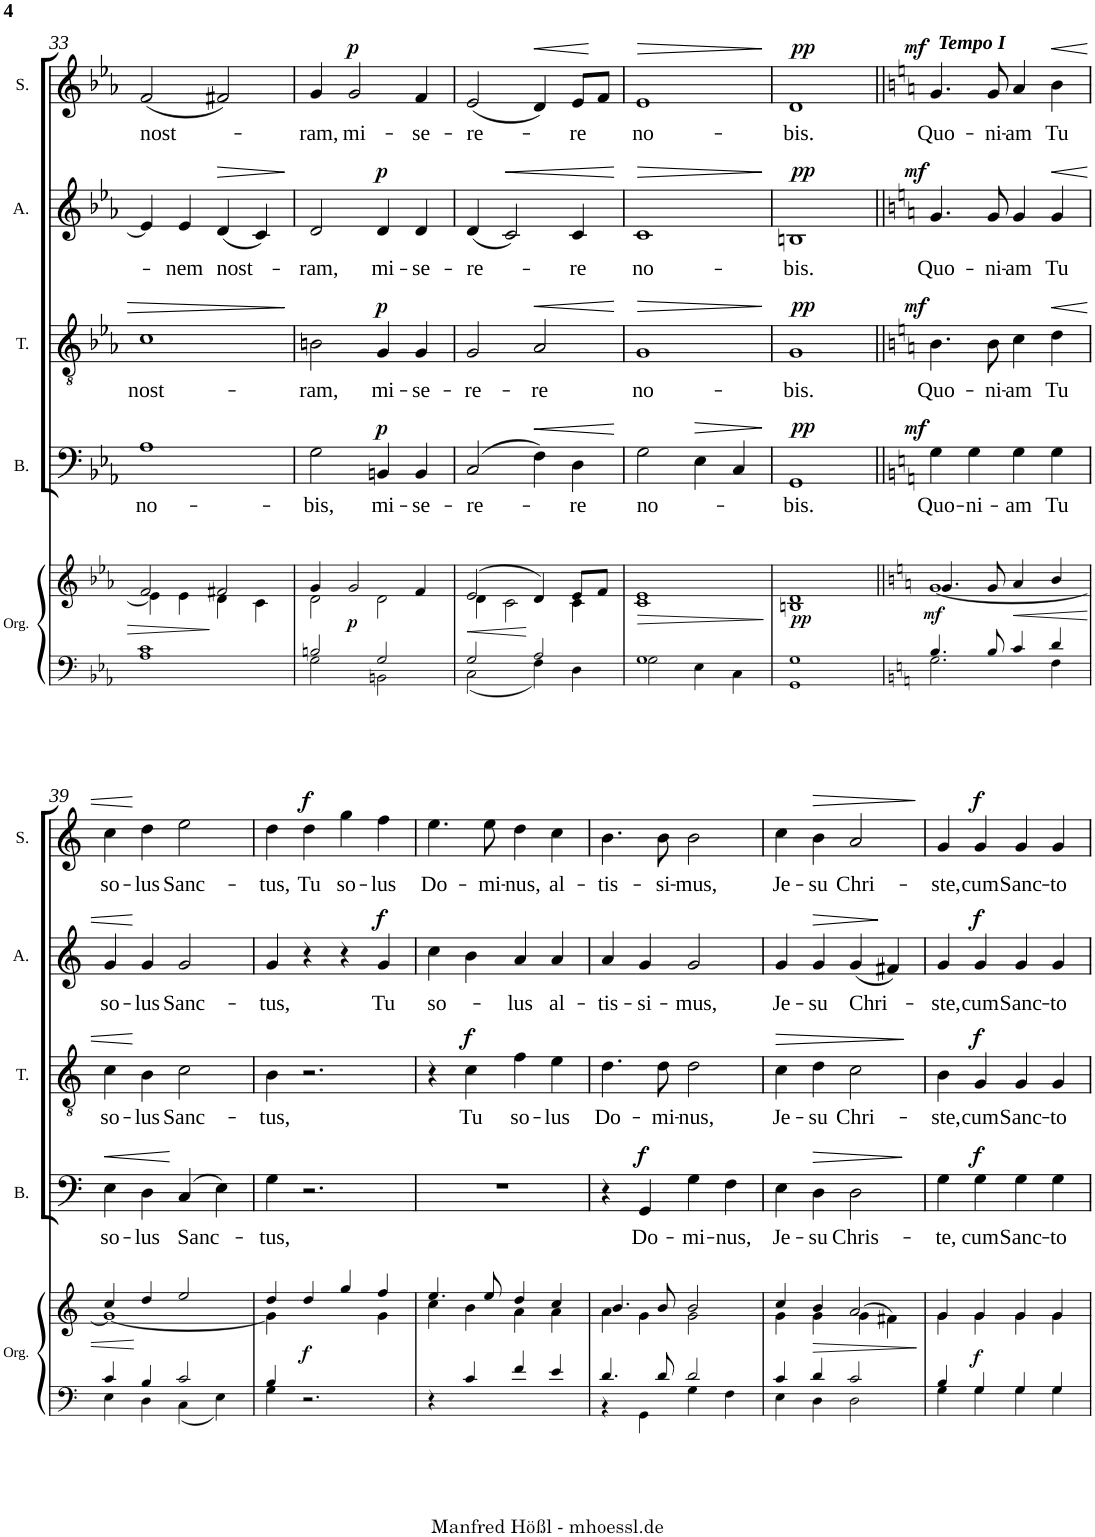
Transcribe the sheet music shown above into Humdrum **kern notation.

**kern	**kern	**dynam	**kern	**text	**dynam	**kern	**text	**dynam	**kern	**text	**dynam	**kern	**text	**dynam
*part5	*part5	*part5	*part4	*part4	*part4	*part3	*part3	*part3	*part2	*part2	*part2	*part1	*part1	*part1
*staff6	*staff5	*staff5/6	*staff4	*staff4	*staff4	*staff3	*staff3	*staff3	*staff2	*staff2	*staff2	*staff1	*staff1	*staff1
*I"Organ	*	*	*I"Bass	*	*	*I"Tenor	*	*	*I"Alto	*	*	*I"Soprano	*	*
*I'Org.	*	*	*I'B.	*	*	*I'T.	*	*	*I'A.	*	*	*I'S.	*	*
!!LO:PB:g=z
*clefF4	*clefG2	*	*clefF4	*	*	*clefGv2	*	*	*clefG2	*	*	*clefG2	*	*
*k[b-e-a-]	*k[b-e-a-]	*	*k[b-e-a-]	*	*	*k[b-e-a-]	*	*	*k[b-e-a-]	*	*	*k[b-e-a-]	*	*
*E-:	*E-:	*	*E-:	*	*	*E-:	*	*	*E-:	*	*	*E-:	*	*
*M4/4	*M4/4	*	*M4/4	*	*	*M4/4	*	*	*M4/4	*	*	*M4/4	*	*
*met(c)	*met(c)	*	*met(c)	*	*	*met(c)	*	*	*met(c)	*	*	*met(c)	*	*
=33	=33	=33	=33	=33	=33	=33	=33	=33	=33	=33	=33	=33	=33	=33
*^	*^	*	*	*	*	*	*	*	*	*	*	*	*	*
!	!	!	!	!	!	!LO:LY:b	!	!	!LO:LY:b	!	!	!	!	!	!LO:LY:b	!
1c	1A-	2f/	4e-\]	.	1A-	no-	.	1c	nost-	.	4e-/]	.	.	(<2f/	nost-	.
!	!	!	!	!	!	!	!	!	!	!	!	!LO:LY:b	!	!	!	!
.	.	.	4e-\	.	.	.	.	.	.	.	4e-/	-nem	.	.	.	.
!	!	!	!	!	!	!	!	!	!	!	!	!LO:LY:b	!LO:HP:b	!	!	!
.	.	2f#X/	4d\	.	.	.	.	.	.	.	(<4d/	nost-	>	2f#X/)	.	.
.	.	.	4c\	.	.	.	.	.	.	.	4c/)	.	.	.	.	.
=34	=34	=34	=34	=34	=34	=34	=34	=34	=34	=34	=34	=34	=34	=34	=34	=34
!	!	!	!	!	!	!LO:LY:b	!	!	!LO:LY:b	!	!	!LO:LY:b	!	!	!LO:LY:b	!
2Bn/	2G\	4g/	2d\	.	2G\	-bis,	.	2Bn\	-ram,	.	2d/	-ram,	.	4g/	-ram,	.
!	!	!	!	!LO:DY:b	!	!	!	!	!	!	!	!	!	!	!LO:LY:b	!LO:DY:a
.	.	2g/	.	p	.	.	.	.	.	.	.	.	.	2g/	mi-	p
!	!	!	!	!	!	!LO:LY:b	!LO:DY:a	!	!LO:LY:b	!LO:DY:a	!	!LO:LY:b	!LO:DY:a	!	!	!
2G/	2BBn\	.	2d\	.	4BBn/	mi-	p	4G/	mi-	p	4d/	mi-	p	.	.	.
!	!	!	!	!	!	!LO:LY:b	!	!	!LO:LY:b	!	!	!LO:LY:b	!	!	!LO:LY:b	!
.	.	4f/	.	.	4BB/	-se-	.	4G/	-se-	.	4d/	-se-	.	4f/	-se-	.
=35	=35	=35	=35	=35	=35	=35	=35	=35	=35	=35	=35	=35	=35	=35	=35	=35
!	!	!	!	!LO:HP:b	!	!LO:LY:b	!	!	!LO:LY:b	!	!	!LO:LY:b	!	!	!LO:LY:b	!
2G/	2C\	(2e-/	4d\	<	(2C/	-re-	.	2G/	-re-	.	(<4d/	-re-	.	(<2e-/	-re-	.
!	!	!	!	!	!	!	!	!	!	!	!	!	!LO:HP:b	!	!	!
.	.	.	2c\	.	.	.	.	.	.	.	2c/)	.	<	.	.	.
!	!	!	!	!	!	!	!LO:HP:b	!	!LO:LY:b	!LO:HP:b	!	!	!	!	!	!LO:HP:b
2A-/	4F\	4d/)	.	.	4F\)	.	<	2A-/	-re	<	.	.	.	4d/)	.	<
!	!	!	!	!	!	!LO:LY:b	!	!	!	!	!	!LO:LY:b	!	!	!LO:LY:b	!
.	4D\	8e-/L	4c\	.	4D\	-re	.	.	.	.	4c/	-re	.	8e-/L	-re	.
.	.	8f/J	.	.	.	.	.	.	.	.	.	.	.	8f/J	.	[
*v	*v	*	*	*	*	*	*	*	*	*	*	*	*	*	*	*
*	*v	*v	*	*	*	*	*	*	*	*	*	*	*	*	*
.	.	.	.	.	.	.	.	.	.	.	]	.	.	.
=36	=36	=36	=36	=36	=36	=36	=36	=36	=36	=36	=36	=36	=36	=36
*^	*	*	*	*	*	*	*	*	*	*	*	*	*	*
!	!	!	!LO:HP:b	!	!LO:LY:b	!	!	!LO:LY:b	!LO:HP:b	!	!LO:LY:b	!LO:HP:b	!	!LO:LY:b	!LO:HP:b
*	*	*^	*	*	*	*	*	*	*	*	*	*	*	*	*
1G	2G\	1e-	1c	>	2G\	no-	.	1G	no-	>	1c	no-	>	1e-	no-	>
!	!	!	!	!	!	!	!LO:HP:b	!	!	!	!	!	!	!	!	!
.	4E-\	.	.	.	4E-\	.	>	.	.	.	.	.	.	.	.	.
.	4C\	.	.	.	4C/	.	.	.	.	.	.	.	.	.	.	.
*v	*v	*	*	*	*	*	*	*	*	*	*	*	*	*	*	*
*	*v	*v	*	*	*	*	*	*	*	*	*	*	*	*	*
.	.	[	.	.	[	.	.	[	.	.	[	.	.	]
=37	=37	=37	=37	=37	=37	=37	=37	=37	=37	=37	=37	=37	=37	=37
*^	*^	*	*	*	*	*	*	*	*	*	*	*	*	*
!	!	!	!	!LO:DY:b	!	!LO:LY:b	!LO:DY:a	!	!LO:LY:b	!LO:DY:a	!	!LO:LY:b	!LO:DY:a	!	!LO:LY:b	!LO:DY:a
1G	1GG	1d	1Bn	pp	1GG	-bis.	pp	1G	-bis.	pp	1Bn	-bis.	pp	1d	-bis.	pp
=38||	=38||	=38||	=38||	=38||	=38||	=38||	=38||	=38||	=38||	=38||	=38||	=38||	=38||	=38||	=38||	=38||
*k[]	*	*k[]	*	*	*k[]	*	*	*k[]	*	*	*k[]	*	*	*k[]	*	*
*C:	*	*C:	*	*	*C:	*	*	*C:	*	*	*C:	*	*	*C:	*	*
!	!	!	!	!	!	!	!	!	!	!	!	!	!	!LO:TX:a:Bi:t=Tempo I	!	!
!	!	!	!	!LO:DY:b	!	!LO:LY:b	!LO:DY:a	!	!LO:LY:b	!LO:DY:a	!	!LO:LY:b	!LO:DY:a	!	!LO:LY:b	!LO:DY:a
4.B/	2.G\	4.g/	[<1g	mf	4G\	Quo-	mf	4.B\	Quo-	mf	4.g/	Quo-	mf	4.g/	Quo-	mf
!	!	!	!	!	!	!LO:LY:b	!	!	!	!	!	!	!	!	!	!
.	.	.	.	.	4G\	-ni-	.	.	.	.	.	.	.	.	.	.
!	!	!	!	!	!	!	!	!	!LO:LY:b	!	!	!LO:LY:b	!	!	!LO:LY:b	!
8B/	.	8g/	.	.	.	.	.	8B\	-ni-	.	8g/	-ni-	.	8g/	-ni-	.
!	!	!	!	!LO:HP:b	!	!LO:LY:b	!	!	!LO:LY:b	!	!	!LO:LY:b	!	!	!LO:LY:b	!
4c/	.	4a/	.	<	4G\	-am	.	4c\	-am	.	4g/	-am	.	4a/	-am	.
!	!	!	!	!	!	!LO:LY:b	!	!	!LO:LY:b	!LO:HP:b	!	!LO:LY:b	!LO:HP:b	!	!LO:LY:b	!LO:HP:b
4d/	4F\	4b/	.	.	4G\	Tu	.	4d\	Tu	<	4g/	Tu	<	4b\	Tu	<
!!LO:LB:g=z
=39	=39	=39	=39	=39	=39	=39	=39	=39	=39	=39	=39	=39	=39	=39	=39	=39
!	!	!	!	!	!	!LO:LY:b	!LO:HP:b	!	!LO:LY:b	!	!	!LO:LY:b	!	!	!LO:LY:b	!
4c/	4E\	4cc/	1g_	.	4E\	so-	<	4c\	so-	.	4g/	so-	.	4cc\	so-	.
!	!	!	!	!	!	!LO:LY:b	!	!	!LO:LY:b	!	!	!LO:LY:b	!	!	!LO:LY:b	!
4B/	4D\	4dd/	.	]	4D\	-lus	.	4B\	-lus	]	4g/	-lus	]	4dd\	-lus	[
!	!	!	!	!	!	!LO:LY:b	!	!	!LO:LY:b	!	!	!LO:LY:b	!	!	!LO:LY:b	!
2c/	4C\	2ee/	.	.	(4C/	Sanc-	]	2c\	Sanc-	.	2g/	Sanc-	.	2ee\	Sanc-	.
.	4E\	.	.	.	4E\)	.	.	.	.	.	.	.	.	.	.	.
=40	=40	=40	=40	=40	=40	=40	=40	=40	=40	=40	=40	=40	=40	=40	=40	=40
!	!	!	!	!	!	!LO:LY:b	!	!	!LO:LY:b	!	!	!LO:LY:b	!	!	!LO:LY:b	!
4B/	4G\	4dd/	4g\]	.	4G\	-tus,	.	4B\	-tus,	.	4g/	-tus,	.	4dd\	-tus,	.
!	!	!	!	!LO:DY:b	!	!	!	!	!	!	!	!	!	!	!LO:LY:b	!LO:DY:a
2.r	2.ryy	4dd/	2ryy	f	2.r	.	.	2.r	.	.	4r	.	.	4dd\	Tu	f
!	!	!	!	!	!	!	!	!	!	!	!	!	!	!	!LO:LY:b	!
.	.	4gg/	.	.	.	.	.	.	.	.	4r	.	.	4gg\	so-	.
!	!	!	!	!	!	!	!	!	!	!	!	!LO:LY:b	!LO:DY:a	!	!LO:LY:b	!
.	.	4ff/	4g\	.	.	.	.	.	.	.	4g/	Tu	f	4ff\	-lus	.
*v	*v	*	*	*	*	*	*	*	*	*	*	*	*	*	*	*
=41	=41	=41	=41	=41	=41	=41	=41	=41	=41	=41	=41	=41	=41	=41	=41
!	!	!	!	!	!	!	!	!	!	!	!LO:LY:b	!	!	!LO:LY:b	!
4r	4.ee/	4cc\	.	1r	.	.	4r	.	.	4cc\	so-	.	4.ee\	Do-	.
!	!	!	!	!	!	!	!	!LO:LY:b	!LO:DY:a	!	!	!	!	!	!
4c/	.	4b\	.	.	.	.	4c\	Tu	f	4b\	.	.	.	.	.
!	!	!	!	!	!	!	!	!	!	!	!	!	!	!LO:LY:b	!
.	8ee/	.	.	.	.	.	.	.	.	.	.	.	8ee\	-mi-	.
!	!	!	!	!	!	!	!	!LO:LY:b	!	!	!LO:LY:b	!	!	!LO:LY:b	!
4f/	4dd/	4a\	.	.	.	.	4f\	so-	.	4a/	-lus	.	4dd\	-nus,	.
!	!	!	!	!	!	!	!	!LO:LY:b	!	!	!LO:LY:b	!	!	!LO:LY:b	!
4e/	4cc/	4a\	.	.	.	.	4e\	-lus	.	4a/	al-	.	4cc\	al-	.
=42	=42	=42	=42	=42	=42	=42	=42	=42	=42	=42	=42	=42	=42	=42	=42
*^	*	*	*	*	*	*	*	*	*	*	*	*	*	*	*
!	!	!	!	!	!	!	!	!	!LO:LY:b	!	!	!LO:LY:b	!	!	!LO:LY:b	!
4.d/	4r	4.b/	4a\	.	4r	.	.	4.d\	Do-	.	4a/	-tis-	.	4.b\	-tis-	.
!	!	!	!	!	!	!LO:LY:b	!LO:DY:a	!	!	!	!	!LO:LY:b	!	!	!	!
.	4GG\	.	4g\	.	4GG/	Do-	f	.	.	.	4g/	-si-	.	.	.	.
!	!	!	!	!	!	!	!	!	!LO:LY:b	!	!	!	!	!	!LO:LY:b	!
8d/	.	8b/	.	.	.	.	.	8d\	-mi-	.	.	.	.	8b\	-si-	.
!	!	!	!	!	!	!LO:LY:b	!	!	!LO:LY:b	!	!	!LO:LY:b	!	!	!LO:LY:b	!
2d/	4G\	2b/	2g\	.	4G\	-mi-	.	2d\	-nus,	.	2g/	-mus,	.	2b\	-mus,	.
!	!	!	!	!	!	!LO:LY:b	!	!	!	!	!	!	!	!	!	!
.	4F\	.	.	.	4F\	-nus,	.	.	.	.	.	.	.	.	.	.
=43	=43	=43	=43	=43	=43	=43	=43	=43	=43	=43	=43	=43	=43	=43	=43	=43
!	!	!	!	!	!	!LO:LY:b	!	!	!LO:LY:b	!	!	!LO:LY:b	!	!	!LO:LY:b	!
4c/	4E\	4cc/	4g\	.	4E\	Je-	.	4c\	Je-	.	4g/	Je-	.	4cc\	Je-	.
!	!	!	!	!	!	!LO:LY:b	!	!	!LO:LY:b	!	!	!LO:LY:b	!	!	!LO:LY:b	!LO:HP:b
4d/	4D\	4b/	4g\	.	4D\	-su	.	4d\	-su	.	4g/	-su	.	4b\	-su	>
!	!	!	!	!	!	!LO:LY:b	!	!	!LO:LY:b	!	!	!LO:LY:b	!	!	!LO:LY:b	!
2c/	2D\	2a/	(>4g\	.	2D\	Chris-	.	2c\	Chri-	.	(<4g/	Chri-	.	2a/	Chri-	.
.	.	.	4f#X\)	.	.	.	.	.	.	.	4f#X/)	.	[	.	.	.
*v	*v	*	*	*	*	*	*	*	*	*	*	*	*	*	*	*
*	*v	*v	*	*	*	*	*	*	*	*	*	*	*	*	*
.	.	[	.	.	[	.	.	[	.	.	.	.	.	]
=44	=44	=44	=44	=44	=44	=44	=44	=44	=44	=44	=44	=44	=44	=44
*^	*^	*	*	*	*	*	*	*	*	*	*	*	*	*
!	!	!	!	!	!	!LO:LY:b	!	!	!LO:LY:b	!	!	!LO:LY:b	!	!	!LO:LY:b	!
4B/	4G\	4g/	4g\	.	4G\	-te,	.	4B\	-ste,	.	4g/	-ste,	.	4g/	-ste,	.
!	!	!	!	!LO:DY:b	!	!LO:LY:b	!LO:DY:a	!	!LO:LY:b	!LO:DY:a	!	!LO:LY:b	!LO:DY:a	!	!LO:LY:b	!LO:DY:a
4G/	4G\	4g/	4g\	f	4G\	cum	f	4G/	cum	f	4g/	cum	f	4g/	cum	f
!	!	!	!	!	!	!LO:LY:b	!	!	!LO:LY:b	!	!	!LO:LY:b	!	!	!LO:LY:b	!
4G/	4G\	4g/	4g\	.	4G\	Sanc-	.	4G/	Sanc-	.	4g/	Sanc-	.	4g/	Sanc-	.
!	!	!	!	!	!	!LO:LY:b	!	!	!LO:LY:b	!	!	!LO:LY:b	!	!	!LO:LY:b	!
4G/	4G\	4g/	4g\	.	4G\	-to	.	4G/	-to	.	4g/	-to	.	4g/	-to	.
*v	*v	*	*	*	*	*	*	*	*	*	*	*	*	*	*	*
*	*v	*v	*	*	*	*	*	*	*	*	*	*	*	*	*
=	=	=	=	=	=	=	=	=	=	=	=	=	=	=
*-	*-	*-	*-	*-	*-	*-	*-	*-	*-	*-	*-	*-	*-	*-
